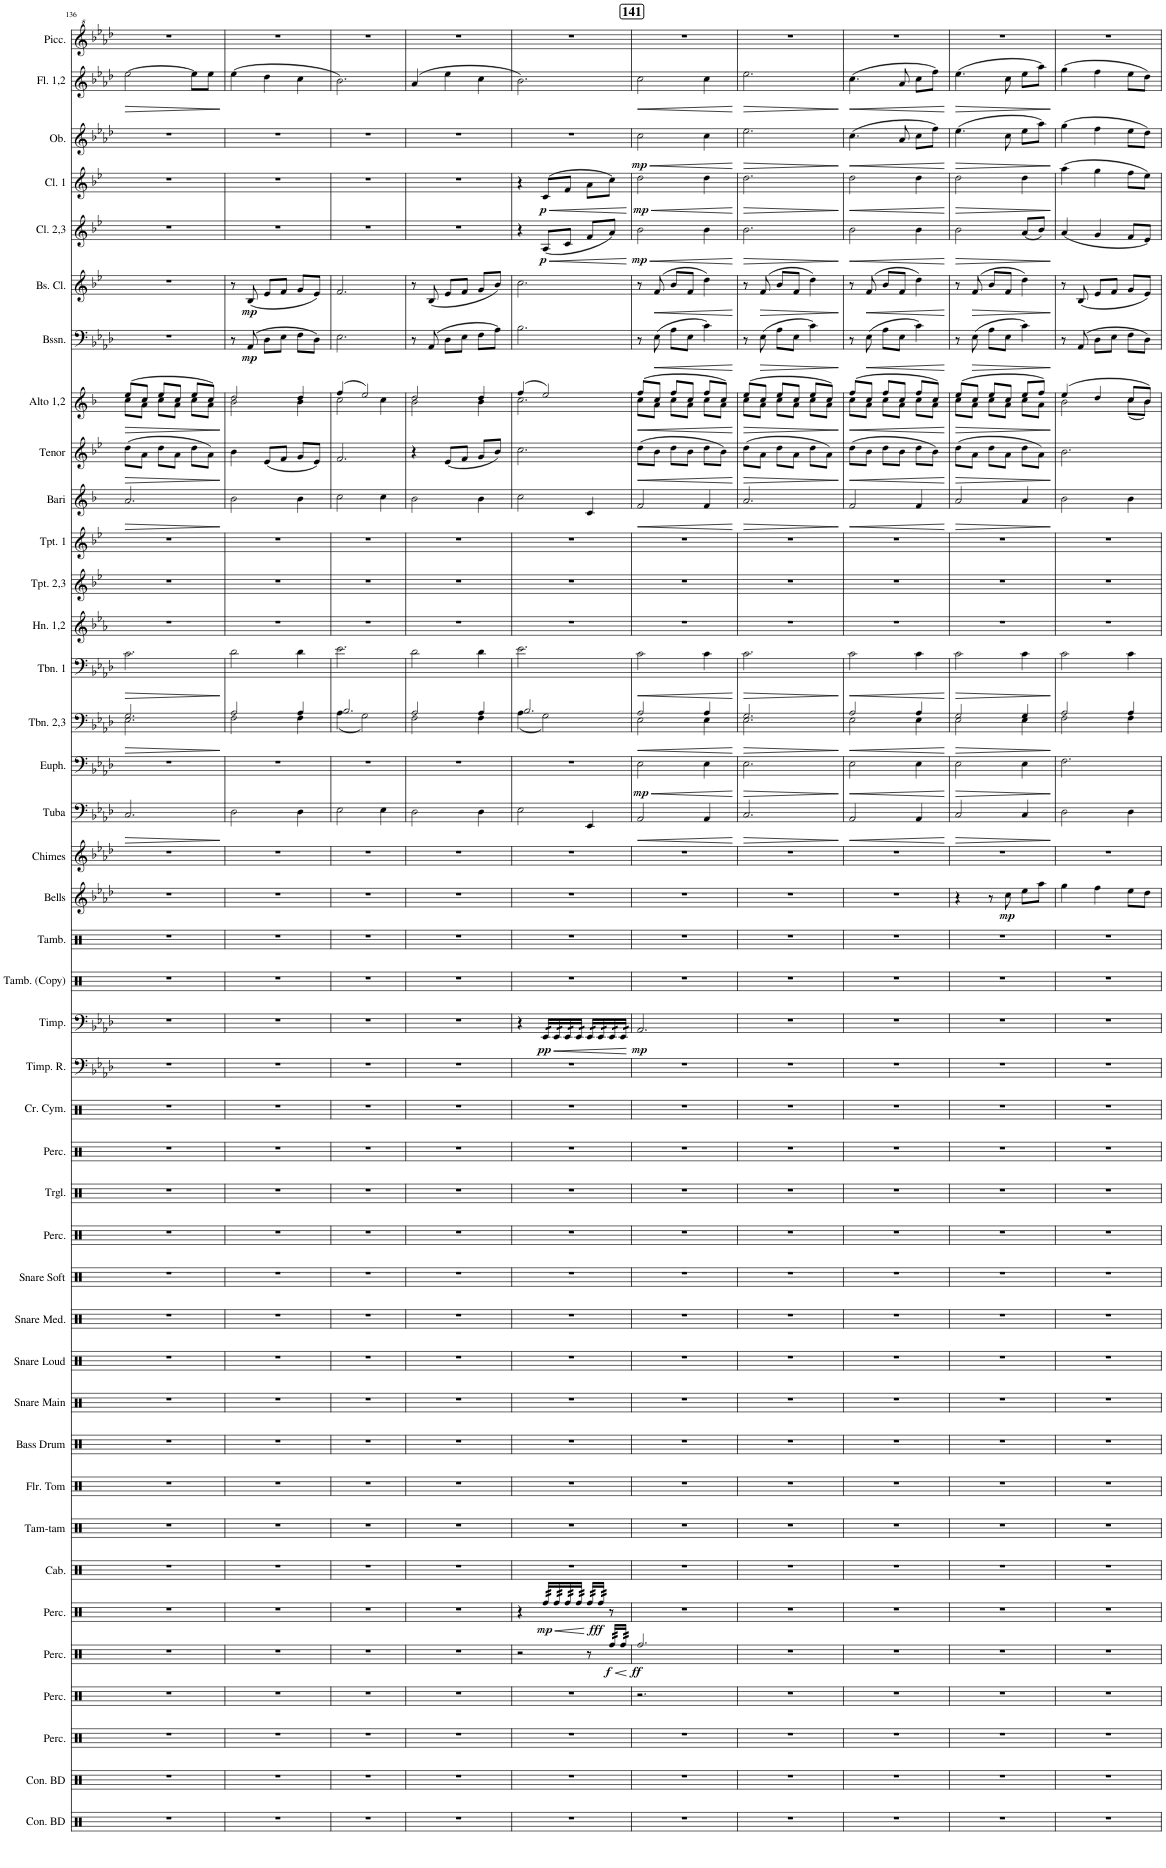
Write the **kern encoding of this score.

**kern	**kern	**kern	**kern	**kern	**dynam	**kern	**dynam	**kern	**kern	**kern	**kern	**kern	**kern	**kern	**kern	**kern	**kern	**kern	**kern	**kern	**kern	**dynam	**kern	**kern	**kern	**dynam	**kern	**kern	**dynam	**kern	**dynam	**kern	**dynam	**kern	**dynam	**kern	**kern	**kern	**kern	**dynam	**kern	**dynam	**kern	**dynam	**kern	**dynam	**kern	**dynam	**kern	**dynam	**kern	**dynam	**kern	**dynam	**kern	**dynam	**kern
*part41	*part40	*part39	*part38	*part37	*part37	*part36	*part36	*part35	*part34	*part33	*part32	*part31	*part30	*part29	*part28	*part27	*part26	*part25	*part24	*part23	*part22	*part22	*part21	*part20	*part19	*part19	*part18	*part17	*part17	*part16	*part16	*part15	*part15	*part14	*part14	*part13	*part12	*part11	*part10	*part10	*part9	*part9	*part8	*part8	*part7	*part7	*part6	*part6	*part5	*part5	*part4	*part4	*part3	*part3	*part2	*part2	*part1
*staff41	*staff40	*staff39	*staff38	*staff37	*staff37	*staff36	*staff36	*staff35	*staff34	*staff33	*staff32	*staff31	*staff30	*staff29	*staff28	*staff27	*staff26	*staff25	*staff24	*staff23	*staff22	*staff22	*staff21	*staff20	*staff19	*staff19	*staff18	*staff17	*staff17	*staff16	*staff16	*staff15	*staff15	*staff14	*staff14	*staff13	*staff12	*staff11	*staff10	*staff10	*staff9	*staff9	*staff8	*staff8	*staff7	*staff7	*staff6	*staff6	*staff5	*staff5	*staff4	*staff4	*staff3	*staff3	*staff2	*staff2	*staff1
*I"Concert Bass Drum	*I"Concert Bass Drum	*I"Percussion	*I"Percussion	*I"Percussion	*	*I"Percussion	*	*I"Cabasa	*I"Large Tam-tam	*I"Deep Floor Tom	*I"Bass Drum	*I"Snare Main	*I"Snare Loud	*I"Snare Medium	*I"Snare Soft	*I"Snare Drum Bass Drum	*I"Triangle	*I"Percussion	*I"Crash Cymbal	*I"Timpani Rolls	*I"Timpani	*	*I"Tambourine (Copy)	*I"Tambourine	*I"Bells	*	*I"Chimes	*I"Tuba	*	*I"Euphonium	*	*I"2nd &amp; 3rd Trombones	*	*I"1st Trombone	*	*I"1st &amp; 2nd Horns in F	*I"2nd &amp; 3rd Bb Trumpets	*I"1st Bb Trumpet	*I"Eb Baritone Saxophone	*	*I"Bb Tenor Saxophone	*	*I"1st &amp; 2nd Eb Alto Saxophones	*	*I"Bassoon	*	*I"Bb Bass Clarinet	*	*I"2nd &amp; 3rd Bb Clarinets	*	*I"1st Bb Clarinet	*	*I"Oboe	*	*I"1st &amp; 2nd Flutes	*	*I"Piccolo
*I'Con. BD	*I'Con. BD	*I'Perc.	*I'Perc.	*I'Perc.	*	*I'Perc.	*	*I'Cab.	*I'Tam-tam	*I'Flr. Tom	*I'Bass Drum	*I'Snare Main	*I'Snare Loud	*I'Snare Med.	*I'Snare Soft	*	*I'Trgl.	*I'Perc.	*I'Cr. Cym.	*I'Timp. R.	*I'Timp.	*	*I'Tamb. (Copy)	*I'Tamb.	*I'Bells	*	*I'Chimes	*I'Tuba	*	*I'Euph.	*	*I'Tbn. 2,3	*	*I'Tbn. 1	*	*I'Hn. 1,2	*I'Tpt. 2,3	*I'Tpt. 1	*I'Bari	*	*I'Tenor	*	*I'Alto 1,2	*	*I'Bssn.	*	*I'Bs. Cl.	*	*I'Cl. 2,3	*	*I'Cl. 1	*	*I'Ob.	*	*I'Fl. 1,2	*	*I'Picc.
!!LO:PB:g=z
*clefX	*clefX	*clefX	*clefX	*clefX	*	*clefX	*	*clefX	*clefX	*clefX	*clefX	*clefX	*clefX	*clefX	*clefX	*clefX	*clefX	*clefX	*clefX	*clefF4	*clefF4	*	*clefX	*clefX	*clefG2	*	*clefG2	*clefF4	*	*clefF4	*	*clefF4	*	*clefF4	*	*clefG2	*clefG2	*clefG2	*clefG2	*	*clefG2	*	*clefG2	*	*clefF4	*	*clefG2	*	*clefG2	*	*clefG2	*	*clefG2	*	*clefG2	*	*clefG^2
*	*	*	*	*	*	*	*	*	*	*	*	*	*	*	*	*	*	*	*	*	*	*	*	*	*Trd-14c-24	*	*	*	*	*	*	*	*	*	*	*Trd4c7	*Trd1c2	*Trd1c2	*Trd12c21	*	*Trd8c14	*	*Trd5c9	*	*	*	*Trd8c14	*	*Trd1c2	*	*Trd1c2	*	*	*	*	*	*Trd-7c-12
*k[]	*k[]	*k[]	*k[]	*k[]	*	*k[]	*	*k[]	*k[]	*k[]	*k[]	*k[]	*k[]	*k[]	*k[]	*k[]	*k[]	*k[]	*k[]	*k[b-e-a-d-]	*k[b-e-a-d-]	*	*k[]	*k[]	*k[b-e-a-d-]	*	*k[b-e-a-d-]	*k[b-e-a-d-]	*	*k[b-e-a-d-]	*	*k[b-e-a-d-]	*	*k[b-e-a-d-]	*	*k[b-e-a-]	*k[b-e-]	*k[b-e-]	*k[b-]	*	*k[b-e-]	*	*k[b-]	*	*k[b-e-a-d-]	*	*k[b-e-]	*	*k[b-e-]	*	*k[b-e-]	*	*k[b-e-a-d-]	*	*k[b-e-a-d-]	*	*k[b-e-a-d-]
*M3/4	*M3/4	*M3/4	*M3/4	*M3/4	*	*M3/4	*	*M3/4	*M3/4	*M3/4	*M3/4	*M3/4	*M3/4	*M3/4	*M3/4	*M3/4	*M3/4	*M3/4	*M3/4	*M3/4	*M3/4	*	*M3/4	*M3/4	*M3/4	*	*M3/4	*M3/4	*	*M3/4	*	*M3/4	*	*M3/4	*	*M3/4	*M3/4	*M3/4	*M3/4	*	*M3/4	*	*M3/4	*	*M3/4	*	*M3/4	*	*M3/4	*	*M3/4	*	*M3/4	*	*M3/4	*	*M3/4
=136	=136	=136	=136	=136	=136	=136	=136	=136	=136	=136	=136	=136	=136	=136	=136	=136	=136	=136	=136	=136	=136	=136	=136	=136	=136	=136	=136	=136	=136	=136	=136	=136	=136	=136	=136	=136	=136	=136	=136	=136	=136	=136	=136	=136	=136	=136	=136	=136	=136	=136	=136	=136	=136	=136	=136	=136	=136
!	!	!	!	!	!	!	!	!	!	!	!	!	!	!	!	!	!	!	!	!	!	!	!	!	!	!	!	!	!LO:HP:b	!	!	!	!LO:HP:b	!	!LO:HP:b	!	!	!	!	!LO:HP:b	!	!LO:HP:b	!	!LO:HP:b	!	!	!	!	!	!	!	!	!	!	!	!LO:HP:b	!
*	*	*	*	*	*	*	*	*	*	*	*	*	*	*	*	*	*	*	*	*	*	*	*	*	*	*	*	*	*	*	*	*^	*	*	*	*	*	*	*	*	*	*	*^	*	*	*	*	*	*	*	*	*	*	*	*	*	*
2.r	2.r	2.r	2.r	2.r	.	2.r	.	2.r	2.r	2.r	2.r	2.r	2.r	2.r	2.r	2.r	2.r	2.r	2.r	2.r	2.r	.	2.r	2.r	2.r	.	2.r	2.C/	>	2.r	.	2.G/	2.E-\	>	2.c\	>	2.r	2.r	2.r	2.a/	>	(8dd\L	>	(8ee/L	8cc\L	>	2.r	.	2.r	.	2.r	.	2.r	.	2.r	.	[2ee-\	>	2.r
.	.	.	.	.	.	.	.	.	.	.	.	.	.	.	.	.	.	.	.	.	.	.	.	.	.	.	.	.	.	.	.	.	.	.	.	.	.	.	.	.	.	8a\J	.	8cc/J	8a\J	.	.	.	.	.	.	.	.	.	.	.	.	.	.
.	.	.	.	.	.	.	.	.	.	.	.	.	.	.	.	.	.	.	.	.	.	.	.	.	.	.	.	.	.	.	.	.	.	.	.	.	.	.	.	.	.	8dd\L	.	8ee/L	8cc\L	.	.	.	.	.	.	.	.	.	.	.	.	.	.
.	.	.	.	.	.	.	.	.	.	.	.	.	.	.	.	.	.	.	.	.	.	.	.	.	.	.	.	.	.	.	.	.	.	.	.	.	.	.	.	.	.	8a\J	.	8cc/J	8a\J	.	.	.	.	.	.	.	.	.	.	.	.	.	.
.	.	.	.	.	.	.	.	.	.	.	.	.	.	.	.	.	.	.	.	.	.	.	.	.	.	.	.	.	.	.	.	.	.	.	.	.	.	.	.	.	.	8dd\L	.	8ee/L	8cc\L	.	.	.	.	.	.	.	.	.	.	.	8ee-\L]	.	.
.	.	.	.	.	.	.	.	.	.	.	.	.	.	.	.	.	.	.	.	.	.	.	.	.	.	.	.	.	.	.	.	.	.	.	.	.	.	.	.	.	.	8a\J)	.	8cc/J)	8a\J	.	.	.	.	.	.	.	.	.	.	.	8ee-\J	.	.
*	*	*	*	*	*	*	*	*	*	*	*	*	*	*	*	*	*	*	*	*	*	*	*	*	*	*	*	*	*	*	*	*v	*v	*	*	*	*	*	*	*	*	*	*	*v	*v	*	*	*	*	*	*	*	*	*	*	*	*	*	*
.	.	.	.	.	.	.	.	.	.	.	.	.	.	.	.	.	.	.	.	.	.	.	.	.	.	.	.	.	]	.	.	.	]	.	]	.	.	.	.	]	.	]	.	]	.	.	.	.	.	.	.	.	.	.	.	]	.
=137	=137	=137	=137	=137	=137	=137	=137	=137	=137	=137	=137	=137	=137	=137	=137	=137	=137	=137	=137	=137	=137	=137	=137	=137	=137	=137	=137	=137	=137	=137	=137	=137	=137	=137	=137	=137	=137	=137	=137	=137	=137	=137	=137	=137	=137	=137	=137	=137	=137	=137	=137	=137	=137	=137	=137	=137	=137
*	*	*	*	*	*	*	*	*	*	*	*	*	*	*	*	*	*	*	*	*	*	*	*	*	*	*	*	*	*	*	*	*^	*	*	*	*	*	*	*	*	*	*	*^	*	*	*	*	*	*	*	*	*	*	*	*	*	*
2.r	2.r	2.r	2.r	2.r	.	2.r	.	2.r	2.r	2.r	2.r	2.r	2.r	2.r	2.r	2.r	2.r	2.r	2.r	2.r	2.r	.	2.r	2.r	2.r	.	2.r	2D-\	.	2.r	.	2A-/	2F\	.	2d-\	.	2.r	2.r	2.r	2b-\	.	4b-\	.	2dd/	2b-\	.	8r	.	8r	.	2.r	.	2.r	.	2.r	.	(4ee-\	.	2.r
!	!	!	!	!	!	!	!	!	!	!	!	!	!	!	!	!	!	!	!	!	!	!	!	!	!	!	!	!	!	!	!	!	!	!	!	!	!	!	!	!	!	!	!	!	!	!	!	!LO:DY:b	!	!LO:DY:b	!	!	!	!	!	!	!	!	!
.	.	.	.	.	.	.	.	.	.	.	.	.	.	.	.	.	.	.	.	.	.	.	.	.	.	.	.	.	.	.	.	.	.	.	.	.	.	.	.	.	.	.	.	.	.	.	(8AA-/	mp	(8B-/	mp	.	.	.	.	.	.	.	.	.
.	.	.	.	.	.	.	.	.	.	.	.	.	.	.	.	.	.	.	.	.	.	.	.	.	.	.	.	.	.	.	.	.	.	.	.	.	.	.	.	.	.	(8e-/L	.	.	.	.	8D-\L	.	8e-/L	.	.	.	.	.	.	.	4dd-\	.	.
.	.	.	.	.	.	.	.	.	.	.	.	.	.	.	.	.	.	.	.	.	.	.	.	.	.	.	.	.	.	.	.	.	.	.	.	.	.	.	.	.	.	8f/J	.	.	.	.	8E-\J	.	8f/J	.	.	.	.	.	.	.	.	.	.
.	.	.	.	.	.	.	.	.	.	.	.	.	.	.	.	.	.	.	.	.	.	.	.	.	.	.	.	4D-\	.	.	.	4A-/	4F\	.	4d-\	.	.	.	.	4b-\	.	8g/L	.	4dd/	4b-\	.	8F\L	.	8g/L	.	.	.	.	.	.	.	4cc\	.	.
.	.	.	.	.	.	.	.	.	.	.	.	.	.	.	.	.	.	.	.	.	.	.	.	.	.	.	.	.	.	.	.	.	.	.	.	.	.	.	.	.	.	8e-/J)	.	.	.	.	8D-\J)	.	8e-/J)	.	.	.	.	.	.	.	.	.	.
=138	=138	=138	=138	=138	=138	=138	=138	=138	=138	=138	=138	=138	=138	=138	=138	=138	=138	=138	=138	=138	=138	=138	=138	=138	=138	=138	=138	=138	=138	=138	=138	=138	=138	=138	=138	=138	=138	=138	=138	=138	=138	=138	=138	=138	=138	=138	=138	=138	=138	=138	=138	=138	=138	=138	=138	=138	=138	=138	=138
2.r	2.r	2.r	2.r	2.r	.	2.r	.	2.r	2.r	2.r	2.r	2.r	2.r	2.r	2.r	2.r	2.r	2.r	2.r	2.r	2.r	.	2.r	2.r	2.r	.	2.r	2E-\	.	2.r	.	2.B-/	(4A-\	.	2.e-\	.	2.r	2.r	2.r	2cc\	.	2.f/	.	(4ff/	2cc\	.	2.E-\	.	2.f/	.	2.r	.	2.r	.	2.r	.	2.b-\)	.	2.r
.	.	.	.	.	.	.	.	.	.	.	.	.	.	.	.	.	.	.	.	.	.	.	.	.	.	.	.	.	.	.	.	.	2G\)	.	.	.	.	.	.	.	.	.	.	2ee/)	.	.	.	.	.	.	.	.	.	.	.	.	.	.	.
.	.	.	.	.	.	.	.	.	.	.	.	.	.	.	.	.	.	.	.	.	.	.	.	.	.	.	.	4E-\	.	.	.	.	.	.	.	.	.	.	.	4cc\	.	.	.	.	4cc\	.	.	.	.	.	.	.	.	.	.	.	.	.	.
=139	=139	=139	=139	=139	=139	=139	=139	=139	=139	=139	=139	=139	=139	=139	=139	=139	=139	=139	=139	=139	=139	=139	=139	=139	=139	=139	=139	=139	=139	=139	=139	=139	=139	=139	=139	=139	=139	=139	=139	=139	=139	=139	=139	=139	=139	=139	=139	=139	=139	=139	=139	=139	=139	=139	=139	=139	=139	=139	=139
2.r	2.r	2.r	2.r	2.r	.	2.r	.	2.r	2.r	2.r	2.r	2.r	2.r	2.r	2.r	2.r	2.r	2.r	2.r	2.r	2.r	.	2.r	2.r	2.r	.	2.r	2D-\	.	2.r	.	2A-/	2F\	.	2d-\	.	2.r	2.r	2.r	2b-\	.	4r	.	2dd/	2b-\	.	8r	.	8r	.	2.r	.	2.r	.	2.r	.	(4a-/	.	2.r
.	.	.	.	.	.	.	.	.	.	.	.	.	.	.	.	.	.	.	.	.	.	.	.	.	.	.	.	.	.	.	.	.	.	.	.	.	.	.	.	.	.	.	.	.	.	.	(8AA-/	.	(8B-/	.	.	.	.	.	.	.	.	.	.
.	.	.	.	.	.	.	.	.	.	.	.	.	.	.	.	.	.	.	.	.	.	.	.	.	.	.	.	.	.	.	.	.	.	.	.	.	.	.	.	.	.	(8e-/L	.	.	.	.	8D-\L	.	8e-/L	.	.	.	.	.	.	.	4ee-\	.	.
.	.	.	.	.	.	.	.	.	.	.	.	.	.	.	.	.	.	.	.	.	.	.	.	.	.	.	.	.	.	.	.	.	.	.	.	.	.	.	.	.	.	8f/J	.	.	.	.	8E-\J	.	8f/J	.	.	.	.	.	.	.	.	.	.
.	.	.	.	.	.	.	.	.	.	.	.	.	.	.	.	.	.	.	.	.	.	.	.	.	.	.	.	4D-\	.	.	.	4A-/	4F\	.	4d-\	.	.	.	.	4b-\	.	8g/L	.	4dd/	4b-\	.	8F\L	.	8g/L	.	.	.	.	.	.	.	4cc\	.	.
.	.	.	.	.	.	.	.	.	.	.	.	.	.	.	.	.	.	.	.	.	.	.	.	.	.	.	.	.	.	.	.	.	.	.	.	.	.	.	.	.	.	8b-/J)	.	.	.	.	8A-\J)	.	8b-/J)	.	.	.	.	.	.	.	.	.	.
=140	=140	=140	=140	=140	=140	=140	=140	=140	=140	=140	=140	=140	=140	=140	=140	=140	=140	=140	=140	=140	=140	=140	=140	=140	=140	=140	=140	=140	=140	=140	=140	=140	=140	=140	=140	=140	=140	=140	=140	=140	=140	=140	=140	=140	=140	=140	=140	=140	=140	=140	=140	=140	=140	=140	=140	=140	=140	=140	=140
2.r	2.r	2.r	2.r	2r	.	4r	.	2.r	2.r	2.r	2.r	2.r	2.r	2.r	2.r	2.r	2.r	2.r	2.r	2.r	4r	.	2.r	2.r	2.r	.	2.r	2E-\	.	2.r	.	2.B-/	(4A-\	.	2.e-\	.	2.r	2.r	2.r	2cc\	.	2.cc\	.	(4ff/	2.cc\	.	2.B-\	.	2.cc\	.	4r	.	4r	.	2.r	.	2.b-\)	.	2.r
!	!	!	!	!	!	!	!LO:HP:b	!	!	!	!	!	!	!	!	!	!	!	!	!	!	!LO:HP:b	!	!	!	!	!	!	!	!	!	!	!	!	!	!	!	!	!	!	!	!	!	!	!	!	!	!	!	!	!	!LO:HP:b	!	!LO:HP:b	!	!	!	!	!
!	!	!	!	!	!	!	!LO:DY:n=1:b	!	!	!	!	!	!	!	!	!	!	!	!	!	!	!LO:DY:n=1:b	!	!	!	!	!	!	!	!	!	!	!	!	!	!	!	!	!	!	!	!	!	!	!	!	!	!	!	!	!	!LO:DY:n=1:b	!	!LO:DY:n=1:b	!	!	!	!	!
*	*	*	*	*	*	*tremolo	*	*	*	*	*	*	*	*	*	*	*	*	*	*	*	*	*	*	*	*	*	*	*	*	*	*	*	*	*	*	*	*	*	*	*	*	*	*	*	*	*	*	*	*	*	*	*	*	*	*	*	*	*
*	*	*	*	*	*	*	*	*	*	*	*	*	*	*	*	*	*	*	*	*	*tremolo	*	*	*	*	*	*	*	*	*	*	*	*	*	*	*	*	*	*	*	*	*	*	*	*	*	*	*	*	*	*	*	*	*	*	*	*	*	*
.	.	.	.	.	.	64Rff/LLLL	< mp	.	.	.	.	.	.	.	.	.	.	.	.	.	32EE-/LLL	< pp	.	.	.	.	.	.	.	.	.	.	2G\)	.	.	.	.	.	.	.	.	.	.	2ee/)	.	.	.	.	.	.	(8A/L	< p	(8c/L	< p	.	.	.	.	.
.	.	.	.	.	.	64Rff/	.	.	.	.	.	.	.	.	.	.	.	.	.	.	.	.	.	.	.	.	.	.	.	.	.	.	.	.	.	.	.	.	.	.	.	.	.	.	.	.	.	.	.	.	.	.	.	.	.	.	.	.	.
.	.	.	.	.	.	64Rff/	.	.	.	.	.	.	.	.	.	.	.	.	.	.	32EE-/	.	.	.	.	.	.	.	.	.	.	.	.	.	.	.	.	.	.	.	.	.	.	.	.	.	.	.	.	.	.	.	.	.	.	.	.	.	.
.	.	.	.	.	.	64Rff/	.	.	.	.	.	.	.	.	.	.	.	.	.	.	.	.	.	.	.	.	.	.	.	.	.	.	.	.	.	.	.	.	.	.	.	.	.	.	.	.	.	.	.	.	.	.	.	.	.	.	.	.	.
.	.	.	.	.	.	64Rff/	.	.	.	.	.	.	.	.	.	.	.	.	.	.	32EE-/	.	.	.	.	.	.	.	.	.	.	.	.	.	.	.	.	.	.	.	.	.	.	.	.	.	.	.	.	.	.	.	.	.	.	.	.	.	.
.	.	.	.	.	.	64Rff/	.	.	.	.	.	.	.	.	.	.	.	.	.	.	.	.	.	.	.	.	.	.	.	.	.	.	.	.	.	.	.	.	.	.	.	.	.	.	.	.	.	.	.	.	.	.	.	.	.	.	.	.	.
.	.	.	.	.	.	64Rff/	.	.	.	.	.	.	.	.	.	.	.	.	.	.	32EE-/	.	.	.	.	.	.	.	.	.	.	.	.	.	.	.	.	.	.	.	.	.	.	.	.	.	.	.	.	.	.	.	.	.	.	.	.	.	.
.	.	.	.	.	.	64Rff/	.	.	.	.	.	.	.	.	.	.	.	.	.	.	.	.	.	.	.	.	.	.	.	.	.	.	.	.	.	.	.	.	.	.	.	.	.	.	.	.	.	.	.	.	.	.	.	.	.	.	.	.	.
.	.	.	.	.	.	64Rff/	.	.	.	.	.	.	.	.	.	.	.	.	.	.	32EE-/	.	.	.	.	.	.	.	.	.	.	.	.	.	.	.	.	.	.	.	.	.	.	.	.	.	.	.	.	.	8c/J	.	8f/J	.	.	.	.	.	.
.	.	.	.	.	.	64Rff/	.	.	.	.	.	.	.	.	.	.	.	.	.	.	.	.	.	.	.	.	.	.	.	.	.	.	.	.	.	.	.	.	.	.	.	.	.	.	.	.	.	.	.	.	.	.	.	.	.	.	.	.	.
.	.	.	.	.	.	64Rff/	.	.	.	.	.	.	.	.	.	.	.	.	.	.	32EE-/	.	.	.	.	.	.	.	.	.	.	.	.	.	.	.	.	.	.	.	.	.	.	.	.	.	.	.	.	.	.	.	.	.	.	.	.	.	.
.	.	.	.	.	.	64Rff/	.	.	.	.	.	.	.	.	.	.	.	.	.	.	.	.	.	.	.	.	.	.	.	.	.	.	.	.	.	.	.	.	.	.	.	.	.	.	.	.	.	.	.	.	.	.	.	.	.	.	.	.	.
.	.	.	.	.	.	64Rff/	.	.	.	.	.	.	.	.	.	.	.	.	.	.	32EE-/	.	.	.	.	.	.	.	.	.	.	.	.	.	.	.	.	.	.	.	.	.	.	.	.	.	.	.	.	.	.	.	.	.	.	.	.	.	.
.	.	.	.	.	.	64Rff/	.	.	.	.	.	.	.	.	.	.	.	.	.	.	.	.	.	.	.	.	.	.	.	.	.	.	.	.	.	.	.	.	.	.	.	.	.	.	.	.	.	.	.	.	.	.	.	.	.	.	.	.	.
.	.	.	.	.	.	64Rff/	.	.	.	.	.	.	.	.	.	.	.	.	.	.	32EE-/JJJ	.	.	.	.	.	.	.	.	.	.	.	.	.	.	.	.	.	.	.	.	.	.	.	.	.	.	.	.	.	.	.	.	.	.	.	.	.	.
.	.	.	.	.	.	64Rff/JJJJ	.	.	.	.	.	.	.	.	.	.	.	.	.	.	.	.	.	.	.	.	.	.	.	.	.	.	.	.	.	.	.	.	.	.	.	.	.	.	.	.	.	.	.	.	.	.	.	.	.	.	.	.	.
.	.	.	.	8r	.	64Rff/LLLL	.	.	.	.	.	.	.	.	.	.	.	.	.	.	32EE-/LLL	.	.	.	.	.	.	4EE-/	.	.	.	.	.	.	.	.	.	.	.	4c/	.	.	.	.	.	.	.	.	.	.	8f/L	.	8a\L	.	.	.	.	.	.
.	.	.	.	.	.	64Rff/	.	.	.	.	.	.	.	.	.	.	.	.	.	.	.	.	.	.	.	.	.	.	.	.	.	.	.	.	.	.	.	.	.	.	.	.	.	.	.	.	.	.	.	.	.	.	.	.	.	.	.	.	.
.	.	.	.	.	.	64Rff/	.	.	.	.	.	.	.	.	.	.	.	.	.	.	32EE-/	.	.	.	.	.	.	.	.	.	.	.	.	.	.	.	.	.	.	.	.	.	.	.	.	.	.	.	.	.	.	.	.	.	.	.	.	.	.
.	.	.	.	.	.	64Rff/	.	.	.	.	.	.	.	.	.	.	.	.	.	.	.	.	.	.	.	.	.	.	.	.	.	.	.	.	.	.	.	.	.	.	.	.	.	.	.	.	.	.	.	.	.	.	.	.	.	.	.	.	.
!	!	!	!	!	!	!	!LO:DY:n=2:b	!	!	!	!	!	!	!	!	!	!	!	!	!	!	!	!	!	!	!	!	!	!	!	!	!	!	!	!	!	!	!	!	!	!	!	!	!	!	!	!	!	!	!	!	!	!	!	!	!	!	!	!
.	.	.	.	.	.	64Rff/	[ fff	.	.	.	.	.	.	.	.	.	.	.	.	.	32EE-/	.	.	.	.	.	.	.	.	.	.	.	.	.	.	.	.	.	.	.	.	.	.	.	.	.	.	.	.	.	.	.	.	.	.	.	.	.	.
.	.	.	.	.	.	64Rff/	.	.	.	.	.	.	.	.	.	.	.	.	.	.	.	.	.	.	.	.	.	.	.	.	.	.	.	.	.	.	.	.	.	.	.	.	.	.	.	.	.	.	.	.	.	.	.	.	.	.	.	.	.
.	.	.	.	.	.	64Rff/	.	.	.	.	.	.	.	.	.	.	.	.	.	.	32EE-/	.	.	.	.	.	.	.	.	.	.	.	.	.	.	.	.	.	.	.	.	.	.	.	.	.	.	.	.	.	.	.	.	.	.	.	.	.	.
.	.	.	.	.	.	64Rff/JJJJ	.	.	.	.	.	.	.	.	.	.	.	.	.	.	.	.	.	.	.	.	.	.	.	.	.	.	.	.	.	.	.	.	.	.	.	.	.	.	.	.	.	.	.	.	.	.	.	.	.	.	.	.	.
*	*	*	*	*	*	*Xtremolo	*	*	*	*	*	*	*	*	*	*	*	*	*	*	*	*	*	*	*	*	*	*	*	*	*	*	*	*	*	*	*	*	*	*	*	*	*	*	*	*	*	*	*	*	*	*	*	*	*	*	*	*	*
!	!	!	!	!	!LO:HP:b	!	!	!	!	!	!	!	!	!	!	!	!	!	!	!	!	!	!	!	!	!	!	!	!	!	!	!	!	!	!	!	!	!	!	!	!	!	!	!	!	!	!	!	!	!	!	!	!	!	!	!	!	!	!
!	!	!	!	!	!LO:DY:n=1:b	!	!	!	!	!	!	!	!	!	!	!	!	!	!	!	!	!	!	!	!	!	!	!	!	!	!	!	!	!	!	!	!	!	!	!	!	!	!	!	!	!	!	!	!	!	!	!	!	!	!	!	!	!	!
*	*	*	*	*tremolo	*	*	*	*	*	*	*	*	*	*	*	*	*	*	*	*	*	*	*	*	*	*	*	*	*	*	*	*	*	*	*	*	*	*	*	*	*	*	*	*	*	*	*	*	*	*	*	*	*	*	*	*	*	*	*
.	.	.	.	64Rff/LLLL	< f	8r	.	.	.	.	.	.	.	.	.	.	.	.	.	.	32EE-/	.	.	.	.	.	.	.	.	.	.	.	.	.	.	.	.	.	.	.	.	.	.	.	.	.	.	.	.	.	8a/J)	.	8cc\J)	.	.	.	.	.	.
.	.	.	.	64Rff/	.	.	.	.	.	.	.	.	.	.	.	.	.	.	.	.	.	.	.	.	.	.	.	.	.	.	.	.	.	.	.	.	.	.	.	.	.	.	.	.	.	.	.	.	.	.	.	.	.	.	.	.	.	.	.
.	.	.	.	64Rff/	.	.	.	.	.	.	.	.	.	.	.	.	.	.	.	.	32EE-/	.	.	.	.	.	.	.	.	.	.	.	.	.	.	.	.	.	.	.	.	.	.	.	.	.	.	.	.	.	.	.	.	.	.	.	.	.	.
.	.	.	.	64Rff/	.	.	.	.	.	.	.	.	.	.	.	.	.	.	.	.	.	.	.	.	.	.	.	.	.	.	.	.	.	.	.	.	.	.	.	.	.	.	.	.	.	.	.	.	.	.	.	.	.	.	.	.	.	.	.
.	.	.	.	64Rff/	.	.	.	.	.	.	.	.	.	.	.	.	.	.	.	.	32EE-/	.	.	.	.	.	.	.	.	.	.	.	.	.	.	.	.	.	.	.	.	.	.	.	.	.	.	.	.	.	.	.	.	.	.	.	.	.	.
.	.	.	.	64Rff/	.	.	.	.	.	.	.	.	.	.	.	.	.	.	.	.	.	.	.	.	.	.	.	.	.	.	.	.	.	.	.	.	.	.	.	.	.	.	.	.	.	.	.	.	.	.	.	.	.	.	.	.	.	.	.
.	.	.	.	64Rff/	.	.	.	.	.	.	.	.	.	.	.	.	.	.	.	.	32EE-/JJJ	.	.	.	.	.	.	.	.	.	.	.	.	.	.	.	.	.	.	.	.	.	.	.	.	.	.	.	.	.	.	.	.	.	.	.	.	.	.
*	*	*	*	*	*	*	*	*	*	*	*	*	*	*	*	*	*	*	*	*	*Xtremolo	*	*	*	*	*	*	*	*	*	*	*	*	*	*	*	*	*	*	*	*	*	*	*	*	*	*	*	*	*	*	*	*	*	*	*	*	*	*
.	.	.	.	64Rff/JJJJ	.	.	.	.	.	.	.	.	.	.	.	.	.	.	.	.	.	.	.	.	.	.	.	.	.	.	.	.	.	.	.	.	.	.	.	.	.	.	.	.	.	.	.	.	.	.	.	.	.	.	.	.	.	.	.
*	*	*	*	*Xtremolo	*	*	*	*	*	*	*	*	*	*	*	*	*	*	*	*	*	*	*	*	*	*	*	*	*	*	*	*	*	*	*	*	*	*	*	*	*	*	*	*	*	*	*	*	*	*	*	*	*	*	*	*	*	*	*
*	*	*	*	*	*	*	*	*	*	*	*	*	*	*	*	*	*	*	*	*	*	*	*	*	*	*	*	*	*	*	*	*v	*v	*	*	*	*	*	*	*	*	*	*	*v	*v	*	*	*	*	*	*	*	*	*	*	*	*	*	*
.	.	.	.	.	[	.	.	.	.	.	.	.	.	.	.	.	.	.	.	.	.	[	.	.	.	.	.	.	.	.	.	.	.	.	.	.	.	.	.	.	.	.	.	.	.	.	.	.	.	[	.	[	.	.	.	.	.
!!LO:REH:place=s1:a:B:cj:fs=14:t=141
=141	=141	=141	=141	=141	=141	=141	=141	=141	=141	=141	=141	=141	=141	=141	=141	=141	=141	=141	=141	=141	=141	=141	=141	=141	=141	=141	=141	=141	=141	=141	=141	=141	=141	=141	=141	=141	=141	=141	=141	=141	=141	=141	=141	=141	=141	=141	=141	=141	=141	=141	=141	=141	=141	=141	=141	=141	=141
!	!	!	!	!	!LO:DY:b	!	!	!	!	!	!	!	!	!	!	!	!	!	!	!	!	!LO:DY:b	!	!	!	!	!	!	!LO:HP:b	!	!LO:HP:b	!	!LO:HP:b	!	!LO:HP:b	!	!	!	!	!LO:HP:b	!	!LO:HP:b	!	!LO:HP:b	!	!	!	!	!	!LO:HP:b	!	!LO:HP:b	!	!LO:HP:b	!	!LO:HP:b	!
*	*	*	*	*	*	*	*	*	*	*	*	*	*	*	*	*	*	*	*	*	*	*	*	*	*	*	*	*	*	*	*	*^	*	*	*	*	*	*	*	*	*	*	*^	*	*	*	*	*	*	*	*	*	*	*	*	*	*
!	!	!	!	!	!	!	!	!	!	!	!	!	!	!	!	!	!	!	!	!	!	!	!	!	!	!	!	!	!	!	!LO:DY:n=1:b	!	!	!	!	!	!	!	!	!	!	!	!	!	!	!	!	!	!	!	!	!LO:DY:n=1:b	!	!LO:DY:n=1:b	!	!LO:DY:n=1:b	!	!	!
2.r	2.r	2.r	2.r	2.Rff/	ff	2.r	.	2.r	2.r	2.r	2.r	2.r	2.r	2.r	2.r	2.r	2.r	2.r	2.r	2.r	2.AA-/	mp	2.r	2.r	2.r	.	2.r	2AA-/	<	2E-\	< mp	2A-/	2E-\	<	2c\	<	2.r	2.r	2.r	2f/	<	(8dd\L	<	(8ff/L	8cc\L	<	8r	.	8r	.	2b-\	< mp	2dd\	< mp	2cc\	< mp	2cc\	<	2.r
!	!	!	!	!	!	!	!	!	!	!	!	!	!	!	!	!	!	!	!	!	!	!	!	!	!	!	!	!	!	!	!	!	!	!	!	!	!	!	!	!	!	!	!	!	!	!	!	!LO:HP:b	!	!LO:HP:b	!	!	!	!	!	!	!	!	!
.	.	.	.	.	.	.	.	.	.	.	.	.	.	.	.	.	.	.	.	.	.	.	.	.	.	.	.	.	.	.	.	.	.	.	.	.	.	.	.	.	.	8b-\J	.	8cc/J	8a\J	.	(8E-\	<	(8f/	<	.	.	.	.	.	.	.	.	.
.	.	.	.	.	.	.	.	.	.	.	.	.	.	.	.	.	.	.	.	.	.	.	.	.	.	.	.	.	.	.	.	.	.	.	.	.	.	.	.	.	.	8dd\L	.	8ff/L	8cc\L	.	8A-\L	.	8b-/L	.	.	.	.	.	.	.	.	.	.
.	.	.	.	.	.	.	.	.	.	.	.	.	.	.	.	.	.	.	.	.	.	.	.	.	.	.	.	.	.	.	.	.	.	.	.	.	.	.	.	.	.	8b-\J	.	8cc/J	8a\J	.	8E-\J	.	8f/J	.	.	.	.	.	.	.	.	.	.
.	.	.	.	.	.	.	.	.	.	.	.	.	.	.	.	.	.	.	.	.	.	.	.	.	.	.	.	4AA-/	.	4E-\	.	4A-/	4E-\	.	4c\	.	.	.	.	4f/	.	8dd\L	.	8ff/L	8cc\L	.	4c\)	.	4dd\)	.	4b-\	.	4dd\	.	4cc\	.	4cc\	.	.
.	.	.	.	.	.	.	.	.	.	.	.	.	.	.	.	.	.	.	.	.	.	.	.	.	.	.	.	.	.	.	.	.	.	.	.	.	.	.	.	.	.	8b-\J)	.	8cc/J)	8a\J	.	.	.	.	.	.	.	.	.	.	.	.	.	.
*	*	*	*	*	*	*	*	*	*	*	*	*	*	*	*	*	*	*	*	*	*	*	*	*	*	*	*	*	*	*	*	*v	*v	*	*	*	*	*	*	*	*	*	*	*v	*v	*	*	*	*	*	*	*	*	*	*	*	*	*	*
.	.	.	.	.	.	.	.	.	.	.	.	.	.	.	.	.	.	.	.	.	.	.	.	.	.	.	.	.	[	.	[	.	[	.	[	.	.	.	.	[	.	[	.	[	.	[	.	[	.	[	.	[	.	[	.	[	.
=142	=142	=142	=142	=142	=142	=142	=142	=142	=142	=142	=142	=142	=142	=142	=142	=142	=142	=142	=142	=142	=142	=142	=142	=142	=142	=142	=142	=142	=142	=142	=142	=142	=142	=142	=142	=142	=142	=142	=142	=142	=142	=142	=142	=142	=142	=142	=142	=142	=142	=142	=142	=142	=142	=142	=142	=142	=142
!	!	!	!	!	!	!	!	!	!	!	!	!	!	!	!	!	!	!	!	!	!	!	!	!	!	!	!	!	!LO:HP:b	!	!LO:HP:b	!	!LO:HP:b	!	!LO:HP:b	!	!	!	!	!LO:HP:b	!	!LO:HP:b	!	!LO:HP:b	!	!	!	!	!	!LO:HP:b	!	!LO:HP:b	!	!LO:HP:b	!	!LO:HP:b	!
*	*	*	*	*	*	*	*	*	*	*	*	*	*	*	*	*	*	*	*	*	*	*	*	*	*	*	*	*	*	*	*	*^	*	*	*	*	*	*	*	*	*	*	*^	*	*	*	*	*	*	*	*	*	*	*	*	*	*
2.r	2.r	2.r	2.r	2.r	.	2.r	.	2.r	2.r	2.r	2.r	2.r	2.r	2.r	2.r	2.r	2.r	2.r	2.r	2.r	2.r	.	2.r	2.r	2.r	.	2.r	2.C/	>	2.E-\	>	2.G/	2.E-\	>	2.c\	>	2.r	2.r	2.r	2.a/	>	(8dd\L	>	(8ee/L	8cc\L	>	8r	.	8r	.	2.b-\	>	2.dd\	>	2.ee-\	>	2.ee-\	>	2.r
!	!	!	!	!	!	!	!	!	!	!	!	!	!	!	!	!	!	!	!	!	!	!	!	!	!	!	!	!	!	!	!	!	!	!	!	!	!	!	!	!	!	!	!	!	!	!	!	!LO:HP:b	!	!LO:HP:b	!	!	!	!	!	!	!	!	!
.	.	.	.	.	.	.	.	.	.	.	.	.	.	.	.	.	.	.	.	.	.	.	.	.	.	.	.	.	.	.	.	.	.	.	.	.	.	.	.	.	.	8a\J	.	8cc/J	8a\J	.	(8E-\	>	(8f/	>	.	.	.	.	.	.	.	.	.
.	.	.	.	.	.	.	.	.	.	.	.	.	.	.	.	.	.	.	.	.	.	.	.	.	.	.	.	.	.	.	.	.	.	.	.	.	.	.	.	.	.	8dd\L	.	8ee/L	8cc\L	.	8A-\L	.	8b-/L	.	.	.	.	.	.	.	.	.	.
.	.	.	.	.	.	.	.	.	.	.	.	.	.	.	.	.	.	.	.	.	.	.	.	.	.	.	.	.	.	.	.	.	.	.	.	.	.	.	.	.	.	8a\J	.	8cc/J	8a\J	.	8E-\J	.	8f/J	.	.	.	.	.	.	.	.	.	.
.	.	.	.	.	.	.	.	.	.	.	.	.	.	.	.	.	.	.	.	.	.	.	.	.	.	.	.	.	.	.	.	.	.	.	.	.	.	.	.	.	.	8dd\L	.	8ee/L	8cc\L	.	4c\)	.	4dd\)	.	.	.	.	.	.	.	.	.	.
.	.	.	.	.	.	.	.	.	.	.	.	.	.	.	.	.	.	.	.	.	.	.	.	.	.	.	.	.	.	.	.	.	.	.	.	.	.	.	.	.	.	8a\J)	.	8cc/J)	8a\J	.	.	.	.	.	.	.	.	.	.	.	.	.	.
*	*	*	*	*	*	*	*	*	*	*	*	*	*	*	*	*	*	*	*	*	*	*	*	*	*	*	*	*	*	*	*	*v	*v	*	*	*	*	*	*	*	*	*	*	*v	*v	*	*	*	*	*	*	*	*	*	*	*	*	*	*
.	.	.	.	.	.	.	.	.	.	.	.	.	.	.	.	.	.	.	.	.	.	.	.	.	.	.	.	.	]	.	]	.	]	.	]	.	.	.	.	]	.	]	.	]	.	]	.	]	.	]	.	]	.	]	.	]	.
=143	=143	=143	=143	=143	=143	=143	=143	=143	=143	=143	=143	=143	=143	=143	=143	=143	=143	=143	=143	=143	=143	=143	=143	=143	=143	=143	=143	=143	=143	=143	=143	=143	=143	=143	=143	=143	=143	=143	=143	=143	=143	=143	=143	=143	=143	=143	=143	=143	=143	=143	=143	=143	=143	=143	=143	=143	=143
!	!	!	!	!	!	!	!	!	!	!	!	!	!	!	!	!	!	!	!	!	!	!	!	!	!	!	!	!	!LO:HP:b	!	!LO:HP:b	!	!LO:HP:b	!	!LO:HP:b	!	!	!	!	!LO:HP:b	!	!LO:HP:b	!	!LO:HP:b	!	!	!	!	!	!LO:HP:b	!	!LO:HP:b	!	!LO:HP:b	!	!LO:HP:b	!
*	*	*	*	*	*	*	*	*	*	*	*	*	*	*	*	*	*	*	*	*	*	*	*	*	*	*	*	*	*	*	*	*^	*	*	*	*	*	*	*	*	*	*	*^	*	*	*	*	*	*	*	*	*	*	*	*	*	*
2.r	2.r	2.r	2.r	2.r	.	2.r	.	2.r	2.r	2.r	2.r	2.r	2.r	2.r	2.r	2.r	2.r	2.r	2.r	2.r	2.r	.	2.r	2.r	2.r	.	2.r	2AA-/	<	2E-\	<	2A-/	2E-\	<	2c\	<	2.r	2.r	2.r	2f/	<	(8dd\L	<	(8ff/L	8cc\L	<	8r	.	8r	.	2b-\	<	2dd\	<	(4.cc\	<	(4.cc\	<	2.r
!	!	!	!	!	!	!	!	!	!	!	!	!	!	!	!	!	!	!	!	!	!	!	!	!	!	!	!	!	!	!	!	!	!	!	!	!	!	!	!	!	!	!	!	!	!	!	!	!LO:HP:b	!	!LO:HP:b	!	!	!	!	!	!	!	!	!
.	.	.	.	.	.	.	.	.	.	.	.	.	.	.	.	.	.	.	.	.	.	.	.	.	.	.	.	.	.	.	.	.	.	.	.	.	.	.	.	.	.	8b-\J	.	8cc/J	8a\J	.	(8E-\	<	(8f/	<	.	.	.	.	.	.	.	.	.
.	.	.	.	.	.	.	.	.	.	.	.	.	.	.	.	.	.	.	.	.	.	.	.	.	.	.	.	.	.	.	.	.	.	.	.	.	.	.	.	.	.	8dd\L	.	8ff/L	8cc\L	.	8A-\L	.	8b-/L	.	.	.	.	.	.	.	.	.	.
.	.	.	.	.	.	.	.	.	.	.	.	.	.	.	.	.	.	.	.	.	.	.	.	.	.	.	.	.	.	.	.	.	.	.	.	.	.	.	.	.	.	8b-\J	.	8cc/J	8a\J	.	8E-\J	.	8f/J	.	.	.	.	.	8a-/	.	8a-/	.	.
.	.	.	.	.	.	.	.	.	.	.	.	.	.	.	.	.	.	.	.	.	.	.	.	.	.	.	.	4AA-/	.	4E-\	.	4A-/	4E-\	.	4c\	.	.	.	.	4f/	.	8dd\L	.	8ff/L	8cc\L	.	4c\)	.	4dd\)	.	4b-\	.	4dd\	.	8cc\L	.	8cc\L	.	.
.	.	.	.	.	.	.	.	.	.	.	.	.	.	.	.	.	.	.	.	.	.	.	.	.	.	.	.	.	.	.	.	.	.	.	.	.	.	.	.	.	.	8b-\J)	.	8cc/J)	8a\J	.	.	.	.	.	.	.	.	.	8ff\J)	.	8ff\J)	.	.
*	*	*	*	*	*	*	*	*	*	*	*	*	*	*	*	*	*	*	*	*	*	*	*	*	*	*	*	*	*	*	*	*v	*v	*	*	*	*	*	*	*	*	*	*	*v	*v	*	*	*	*	*	*	*	*	*	*	*	*	*	*
.	.	.	.	.	.	.	.	.	.	.	.	.	.	.	.	.	.	.	.	.	.	.	.	.	.	.	.	.	[	.	[	.	[	.	[	.	.	.	.	[	.	[	.	[	.	[	.	[	.	[	.	[	.	[	.	[	.
=144	=144	=144	=144	=144	=144	=144	=144	=144	=144	=144	=144	=144	=144	=144	=144	=144	=144	=144	=144	=144	=144	=144	=144	=144	=144	=144	=144	=144	=144	=144	=144	=144	=144	=144	=144	=144	=144	=144	=144	=144	=144	=144	=144	=144	=144	=144	=144	=144	=144	=144	=144	=144	=144	=144	=144	=144	=144
!	!	!	!	!	!	!	!	!	!	!	!	!	!	!	!	!	!	!	!	!	!	!	!	!	!	!	!	!	!LO:HP:b	!	!LO:HP:b	!	!LO:HP:b	!	!LO:HP:b	!	!	!	!	!LO:HP:b	!	!LO:HP:b	!	!LO:HP:b	!	!	!	!	!	!LO:HP:b	!	!LO:HP:b	!	!LO:HP:b	!	!LO:HP:b	!
*	*	*	*	*	*	*	*	*	*	*	*	*	*	*	*	*	*	*	*	*	*	*	*	*	*	*	*	*	*	*	*	*^	*	*	*	*	*	*	*	*	*	*	*^	*	*	*	*	*	*	*	*	*	*	*	*	*	*
2.r	2.r	2.r	2.r	2.r	.	2.r	.	2.r	2.r	2.r	2.r	2.r	2.r	2.r	2.r	2.r	2.r	2.r	2.r	2.r	2.r	.	2.r	2.r	4r	.	2.r	2C/	>	2E-\	>	2G/	2E-\	>	2c\	>	2.r	2.r	2.r	2a/	>	(8dd\L	>	(8ee/L	8cc\L	>	8r	.	8r	.	2b-\	>	2dd\	>	(4.ee-\	>	(4.ee-\	>	2.r
!	!	!	!	!	!	!	!	!	!	!	!	!	!	!	!	!	!	!	!	!	!	!	!	!	!	!	!	!	!	!	!	!	!	!	!	!	!	!	!	!	!	!	!	!	!	!	!	!LO:HP:b	!	!LO:HP:b	!	!	!	!	!	!	!	!	!
.	.	.	.	.	.	.	.	.	.	.	.	.	.	.	.	.	.	.	.	.	.	.	.	.	.	.	.	.	.	.	.	.	.	.	.	.	.	.	.	.	.	8a\J	.	8cc/J	8a\J	.	(8E-\	>	(8f/	>	.	.	.	.	.	.	.	.	.
.	.	.	.	.	.	.	.	.	.	.	.	.	.	.	.	.	.	.	.	.	.	.	.	.	8r	.	.	.	.	.	.	.	.	.	.	.	.	.	.	.	.	8dd\L	.	8ee/L	8cc\L	.	8A-\L	.	8b-/L	.	.	.	.	.	.	.	.	.	.
!	!	!	!	!	!	!	!	!	!	!	!	!	!	!	!	!	!	!	!	!	!	!	!	!	!	!LO:DY:b	!	!	!	!	!	!	!	!	!	!	!	!	!	!	!	!	!	!	!	!	!	!	!	!	!	!	!	!	!	!	!	!	!
.	.	.	.	.	.	.	.	.	.	.	.	.	.	.	.	.	.	.	.	.	.	.	.	.	8cc\	mp	.	.	.	.	.	.	.	.	.	.	.	.	.	.	.	8a\J	.	8cc/J	8a\J	.	8E-\J	.	8f/J	.	.	.	.	.	8cc\	.	8cc\	.	.
.	.	.	.	.	.	.	.	.	.	.	.	.	.	.	.	.	.	.	.	.	.	.	.	.	8ee-\L	.	.	4C/	.	4E-\	.	4G/	4E-\	.	4c\	.	.	.	.	4a/	.	8dd\L	.	8ee/L	8cc\L	.	4c\)	.	4dd\)	.	(8a/L	.	4dd\	.	8ee-\L	.	8ee-\L	.	.
.	.	.	.	.	.	.	.	.	.	.	.	.	.	.	.	.	.	.	.	.	.	.	.	.	8aa-\J	.	.	.	.	.	.	.	.	.	.	.	.	.	.	.	.	8a\J)	.	8ff/J)	8a\J	.	.	.	.	.	8b-/J)	.	.	.	8aa-\J)	.	8aa-\J)	.	.
*	*	*	*	*	*	*	*	*	*	*	*	*	*	*	*	*	*	*	*	*	*	*	*	*	*	*	*	*	*	*	*	*v	*v	*	*	*	*	*	*	*	*	*	*	*v	*v	*	*	*	*	*	*	*	*	*	*	*	*	*	*
.	.	.	.	.	.	.	.	.	.	.	.	.	.	.	.	.	.	.	.	.	.	.	.	.	.	.	.	.	]	.	]	.	]	.	]	.	.	.	.	]	.	]	.	]	.	]	.	]	.	]	.	]	.	]	.	]	.
=145	=145	=145	=145	=145	=145	=145	=145	=145	=145	=145	=145	=145	=145	=145	=145	=145	=145	=145	=145	=145	=145	=145	=145	=145	=145	=145	=145	=145	=145	=145	=145	=145	=145	=145	=145	=145	=145	=145	=145	=145	=145	=145	=145	=145	=145	=145	=145	=145	=145	=145	=145	=145	=145	=145	=145	=145	=145
*	*	*	*	*	*	*	*	*	*	*	*	*	*	*	*	*	*	*	*	*	*	*	*	*	*	*	*	*	*	*	*	*^	*	*	*	*	*	*	*	*	*	*	*^	*	*	*	*	*	*	*	*	*	*	*	*	*	*
2.r	2.r	2.r	2.r	2.r	.	2.r	.	2.r	2.r	2.r	2.r	2.r	2.r	2.r	2.r	2.r	2.r	2.r	2.r	2.r	2.r	.	2.r	2.r	4gg\	.	2.r	2D-\	.	2.F\	.	2A-/	2F\	.	2c\	.	2.r	2.r	2.r	2b-\	.	2.b-\	.	(4ee/	2b-\	.	8r	.	8r	.	(4a/	.	(4aa\	.	(4gg\	.	(4gg\	.	2.r
.	.	.	.	.	.	.	.	.	.	.	.	.	.	.	.	.	.	.	.	.	.	.	.	.	.	.	.	.	.	.	.	.	.	.	.	.	.	.	.	.	.	.	.	.	.	.	(8AA-/	.	(8B-/	.	.	.	.	.	.	.	.	.	.
.	.	.	.	.	.	.	.	.	.	.	.	.	.	.	.	.	.	.	.	.	.	.	.	.	4ff\	.	.	.	.	.	.	.	.	.	.	.	.	.	.	.	.	.	.	4dd/	.	.	8D-\L	.	8e-/L	.	4g/	.	4gg\	.	4ff\	.	4ff\	.	.
.	.	.	.	.	.	.	.	.	.	.	.	.	.	.	.	.	.	.	.	.	.	.	.	.	.	.	.	.	.	.	.	.	.	.	.	.	.	.	.	.	.	.	.	.	.	.	8E-\J	.	8f/J	.	.	.	.	.	.	.	.	.	.
.	.	.	.	.	.	.	.	.	.	.	.	.	.	.	.	.	.	.	.	.	.	.	.	.	8ee-\L	.	.	4D-\	.	.	.	4A-/	4F\	.	4c\	.	.	.	.	4b-\	.	.	.	8cc/L	(8cc\L	.	8F\L	.	8g/L	.	8f/L	.	8ff\L	.	8ee-\L	.	8ee-\L	.	.
.	.	.	.	.	.	.	.	.	.	.	.	.	.	.	.	.	.	.	.	.	.	.	.	.	8dd-\J	.	.	.	.	.	.	.	.	.	.	.	.	.	.	.	.	.	.	8b-/J)	8b-\J)	.	8D-\J)	.	8e-/J)	.	8e-/J)	.	8ee-\J)	.	8dd-\J)	.	8dd-\J)	.	.
*	*	*	*	*	*	*	*	*	*	*	*	*	*	*	*	*	*	*	*	*	*	*	*	*	*	*	*	*	*	*	*	*v	*v	*	*	*	*	*	*	*	*	*	*	*v	*v	*	*	*	*	*	*	*	*	*	*	*	*	*	*
=	=	=	=	=	=	=	=	=	=	=	=	=	=	=	=	=	=	=	=	=	=	=	=	=	=	=	=	=	=	=	=	=	=	=	=	=	=	=	=	=	=	=	=	=	=	=	=	=	=	=	=	=	=	=	=	=	=
*-	*-	*-	*-	*-	*-	*-	*-	*-	*-	*-	*-	*-	*-	*-	*-	*-	*-	*-	*-	*-	*-	*-	*-	*-	*-	*-	*-	*-	*-	*-	*-	*-	*-	*-	*-	*-	*-	*-	*-	*-	*-	*-	*-	*-	*-	*-	*-	*-	*-	*-	*-	*-	*-	*-	*-	*-	*-
